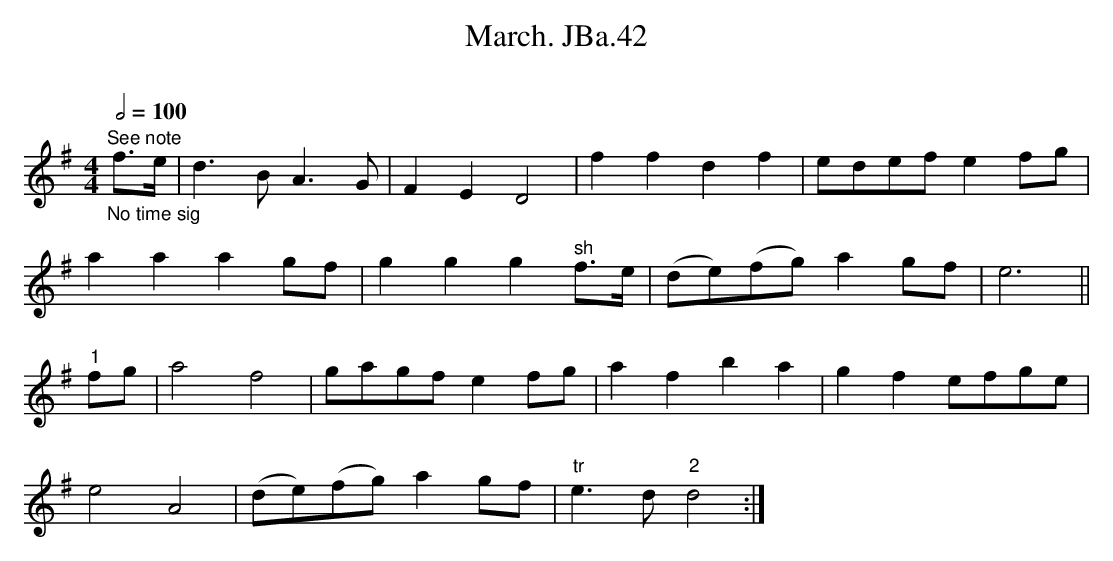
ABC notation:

X:1
T:March. JBa.42
M:4/4
L:1/8
Q:1/2=100
O:
K:E Minor
"_No time sig"
"See note"f>e|d3BA3G|F2E2D4|f2f2d2f2|edef e2 fg|
a2a2a2 gf|g2g2g2 "sh" f>e|(de)(fg) a2 gf|e6||
"1"fg|a4f4|gagf e2 fg|a2f2 b2a2|g2f2 efge|
e4 A4|(de)(fg) a2 gf|"tr" e3 d "2"d4:|
